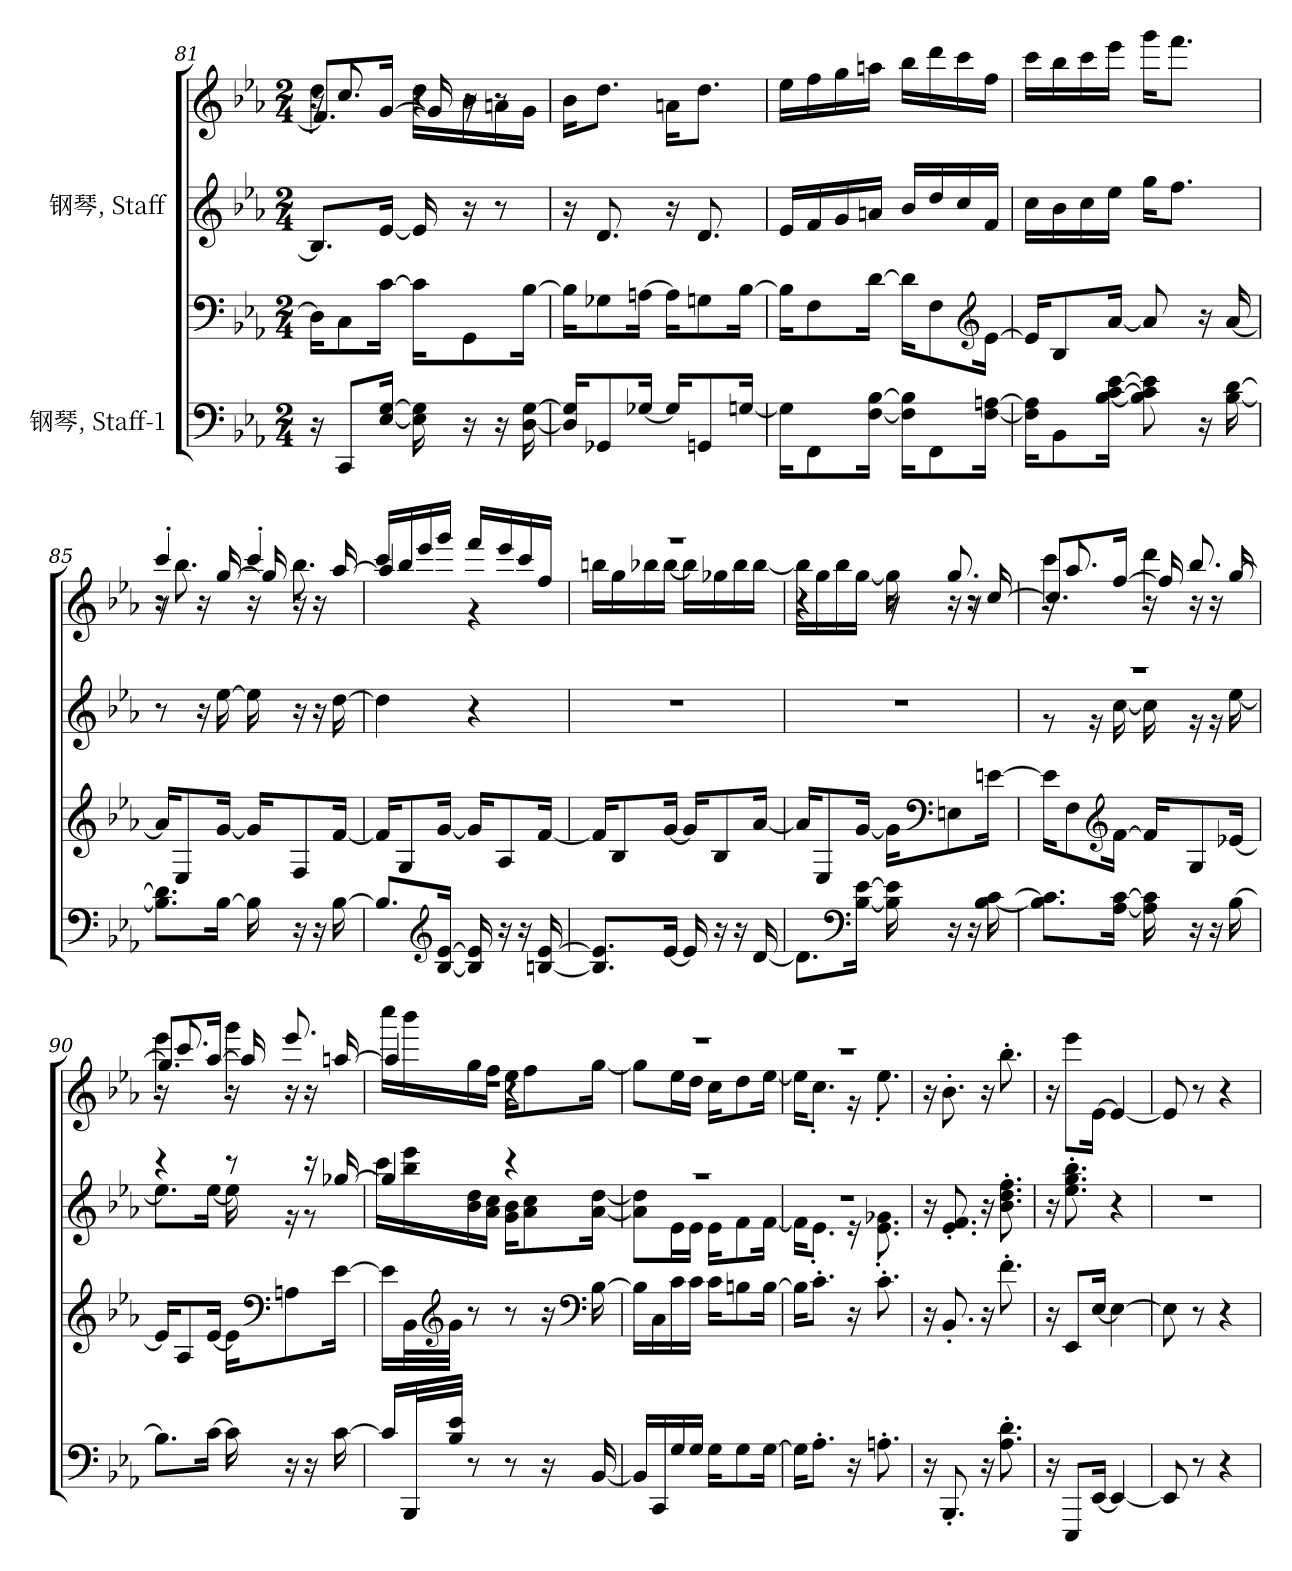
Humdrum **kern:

**kern	**kern	**kern	**kern
*part2	*part2	*part1	*part1
*staff4	*staff3	*staff2	*staff1
*I"钢琴, Staff-1	*	*I"钢琴, Staff	*
*clefF4	*clefF4	*clefG2	*clefG2
*k[b-e-a-]	*k[b-e-a-]	*k[b-e-a-]	*k[b-e-a-]
*M2/4	*M2/4	*M2/4	*M2/4
=81	=81	=81	=81
*	*	*	*^
*	*	*	*	*^
16r	16D\KL]	8.B/L]	16r	4dd'\	8.f/L]
8CC/L	8C\	.	8.cc/	.	.
[16E-/ [16G/Jk	[16c\Jk	[16e-/Jk	.	.	[16g/Jk
16E-\] 16G\]	16c\KL]	16e-/]	4r	16dd\LL	16g/]
16r	8GG\	16r	.	16b-\	16r
16r	.	8r	.	16an\	8r
[16D\ [16G\	[16B-\Jk	.	.	16g\JJ	.
*	*	*	*v	*v	*v
=82	=82	=82	=82
16D/] 16G/]KL	16B-\KL]	16r	16b-\KL
8GG-X/	8G-X\	8.d/	8.dd\J
[16G-X/Jk	[16An\Jk	.	.
16G-/KL]	16A\KL]	16r	16an\KL
8GGn/	8Gn\	8.d/	8.dd\J
[16Gn/Jk	[16B-\Jk	.	.
!!LO:LB:g=z
=83	=83	=83	=83
16G\KL]	16B-\KL]	16e-/LL	16ee-\LL
8FF\	8F\	16f/	16ff\
.	.	16g/	16gg\
[16F\ [16B-\Jk	[16d\Jk	16an/JJ	16aan\JJ
16F\] 16B-\]KL	16d\KL]	16b-/LL	16bb-\LL
8FF\	8F\	16dd/	16ddd\
.	.	16cc/	16ccc\
*	*clefG2	*	*
[16F\ [16An\Jk	[16e-\Jk	16f/JJ	16ff\JJ
=84	=84	=84	=84
16F\] 16A\]KL	16e-/KL]	16cc\LL	16ccc\LL
*	*	*	*MM120
8BB-\	8B-/	16b-\	16bb-\
.	.	16cc\	16ccc\
[16B-\ [16c\ [16e-\Jk	[16a-/Jk	16ee-\JJ	16eee-\JJ
8B-\] 8c\] 8e-\]	8a-/]	16gg\KL	16ggg\KL
.	.	8.ff\J	8.fff\J
16r	16r	.	.
[16B-\ [16d\	[16a-/	.	.
=85	=85	=85	=85
*	*	*	*^
*	*	*	*	*^
8.B-\] 8.d\]L	16a-/KL]	8r	4ccc'/	16r	8r
*	*	*	*MM130	*	*
.	8E-/	.	.	8.bb-\	.
.	.	16r	.	.	16r
[16B-\Jk	[16g/Jk	[16ee-\	.	.	[16gg/
16B-\]	16g/KL]	16ee-\]	4ccc'/	16r	16gg/]
16r	8F/	16r	.	8.bb-\	16r
16r	.	16r	.	.	16r
[16B-\	[16f/Jk	[16dd\	.	.	[16aa-/
*	*	*	*	*v	*v
!!LO:PB:g=z
=86	=86	=86	=86	=86
8.B-/L]	16f/KL]	4dd\]	16ccc/LL	4aa-/]
.	8G/	.	16bb-/	.
.	.	.	16eee-/	.
*clefG2	*	*	*	*
[16B-/ [16e-/Jk	[16g/Jk	.	16ggg/JJ	.
16B-/] 16e-/]	16g/KL]	4r	16fff/LL	4r
16r	8A-/	.	16eee-/	.
16r	.	.	16ccc/	.
[16Bn/ [16e-/	[16f/Jk	.	16ff/JJ	.
=87	=87	=87	=87	=87
8.B/] 8.e-/]L	16f/KL]	2r	2r	16bbn\LL
.	8B-/	.	.	16gg\
.	.	.	.	16bb-X\
[16e-/Jk	[16g/Jk	.	.	[16bb-\JJ
16e-/]	16g/KL]	.	.	16bb-\LL]
16r	8B-/	.	.	16gg-X\
16r	.	.	.	16bb-\
[16d/	[16a-/Jk	.	.	[16bb-\JJ
=88	=88	=88	=88	=88
*	*	*	*	*^
8.d\L]	16a-/KL]	2r	4r	16bb-\LL]	4r
.	8E-/	.	.	16gg\	.
.	.	.	.	16bb-\	.
*clefF4	*	*	*	*	*
[16B-\ [16e-\Jk	[16g/Jk	.	.	[16gg\JJ	.
16B-\] 16e-\]	16g\KL]	.	16r	16gg\]	8r
*	*clefF4	*	*	*	*
*	*	*	*MM135	*	*
16r	8En\	.	8.gg/	16r	.
16r	.	.	.	8r	16r
[16B-\ [16c\	[16en\Jk	.	.	.	[16cc/
!!LO:LB:g=z	!!	!!
=89	=89	=89	=89	=89	=89
*	*	*^	*	*	*
8.B-\] 8.c\]L	16e\KL]	2r	8r	16r	4ccc'\	8.cc/L]
.	8F\	.	.	8.aa-/	.	.
.	.	.	16r	.	.	.
*	*clefG2	*	*	*	*	*
[16A-\ [16c\Jk	[16f\Jk	.	[16cc\	.	.	[16ff/Jk
16A-\] 16c\]	16f/KL]	.	16cc\]	16r	4ddd'\	16ff/]
16r	8G/	.	16r	8.bb-/	.	16r
16r	.	.	16r	.	.	16r
[16B-\	[16e-X/Jk	.	[16ee-\	.	.	[16gg/
=90	=90	=90	=90	=90	=90	=90
8.B-\L]	16e-/KL]	4r	8.ee-\L]	16r	4eee-'\	8.gg/L]
*	*	*	*	*MM145	*	*
.	8A-/	.	.	8.ccc/	.	.
[16c\Jk	[16e-/Jk	.	[16ee-\Jk	.	.	[16aa-/Jk
16c\]	16e-\KL]	8r	16ee-\]	16r	4ggg'\	16aa-/]
*	*clefF4	*	*	*	*	*
16r	8An\	.	16r	8.eee-/	.	16r
16r	.	16r	8r	.	.	16r
[16c\	[16e-\Jk	[16gg-X/	.	.	.	[16aan/
=91	=91	=91	=91	=91	=91	=91
16c/LL]	16e-\LL]	4gg-/]	16ccc\LL	2r	16cccc\LL	4aa/]
32BBB-/L	32BB-\L	.	16bb-\ 16eee-\	.	16bbb-\	.
*	*clefG2	*	*	*	*	*
32B-/ 32e-/JJJ	32g\JJJ	.	.	.	.	.
8r	8r	.	16b-\ 16dd\	.	16gg\	.
.	.	.	16a-\ 16cc\JJ	.	16ff\JJ	.
8r	8r	4r	16g\ 16b-\KL	.	16ee-\KL	4r
.	.	.	8a-\ 8cc\	.	8ff\	.
16r	16r	.	.	.	.	.
*	*clefF4	*	*	*	*	*
[16BB-/	[16B-\	.	[16a-\ [16dd\Jk	.	[16gg\Jk	.
*	*	*	*	*	*v	*v
!!LO:LB:g=z
=92	=92	=92	=92	=92	=92
16BB-/LL]	16B-\LL]	2r	8a-\] 8dd\]L	2r	8gg\L]
16CC/	16C\	.	.	.	.
16G/	16c\	.	16e-\L	.	16ee-\L
16G/JJ	16c\JJ	.	16e-\JJ	.	16dd\JJ
16G\KL	16c\KL	.	16e-\KL	.	16cc\KL
8G\	8Bn\	.	8f\	.	8dd\
[16G\Jk	[16B\Jk	.	[16f\Jk	.	[16ee-\Jk
=93	=93	=93	=93	=93	=93
16G\KL]	16B\KL]	2r	16f\KL]	2r	16ee-\KL]
*	*	*	*	*MM120	*
8.A-'\J	8.c'\J	.	8.e-'\J	.	8.cc'\J
16r	16r	.	16r	.	16r
8.An'\	8.c'\	.	8.e-\' 8.g-X\'	.	8.ee-'\
*	*	*v	*v	*	*
*	*	*	*v	*v
=94	=94	=94	=94
16r	16r	16r	16r
*	*	*	*MM115
8.BBB-'/	8.BB-'/	8.e-/' 8.f/'	8.b-'\
16r	16r	16r	16r
8.A-\' 8.d\'	8.f'\	8.b-\' 8.dd\' 8.ff\'	8.bb-'\
=95	=95	=95	=95
16r	16r	16r	16r
8EEE-/L	8EE-/L	8.ee-\' 8.gg\' 8.bb-\'	8eee-\L
[16EE-/Jk	[16E-/Jk	.	[16e-\Jk
4EE-/_	4E-\_	4r	4e-/_
=96	=96	=96	=96
8EE-/]	8E-\]	2r	8e-/]
8r	8r	.	8r
4r	4r	.	4r
=	=	=	=
*-	*-	*-	*-
